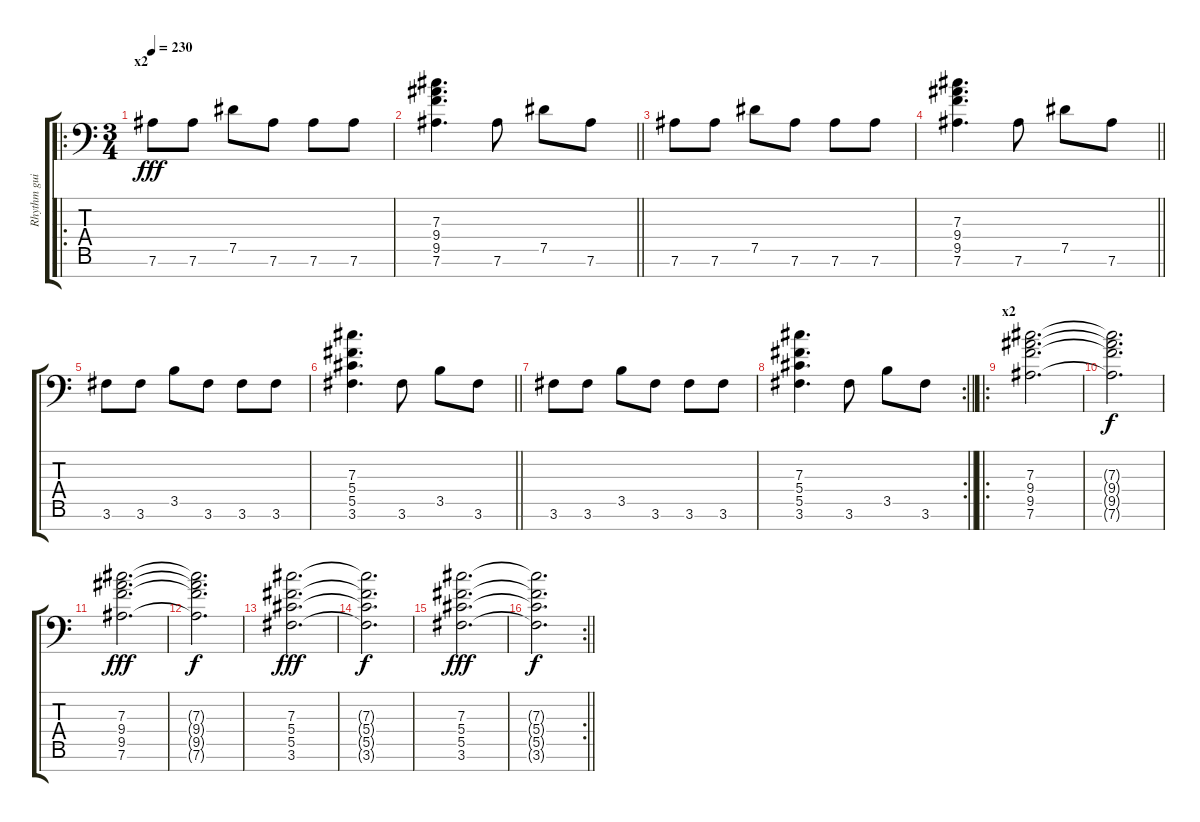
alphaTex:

\track ("Rhythm guitar" "Rhythm gui") {instrument distortionguitar}
\staff {score tabs}
\tuning (Eb4 Bb3 Gb3 Db3 Ab2 Eb2 Ab1) {hide}
\ro
\ts (3 4)
\section ("" "x2")
\tempo 230
\clef f4
\ks c
7.6.8{dy fff} 7.6.8 7.5.8 7.6.8 7.6.8 7.6.8 |
\barLineRight lightlight
(7.3 9.4 9.5 7.6).4{d} 7.6.8 7.5.8 7.6.8 |
7.6.8 7.6.8 7.5.8 7.6.8 7.6.8 7.6.8 |
\barLineRight lightlight
(7.3 9.4 9.5 7.6).4{d} 7.6.8 7.5.8 7.6.8 |
3.6.8 3.6.8 3.5.8 3.6.8 3.6.8 3.6.8 |
\barLineRight lightlight
(7.3 5.4 5.5 3.6).4{d} 3.6.8 3.5.8 3.6.8 |
3.6.8 3.6.8 3.5.8 3.6.8 3.6.8 3.6.8 |
\rc 2
\barLineRight lightlight
(7.3 5.4 5.5 3.6).4{d} 3.6.8 3.5.8 3.6.8 |
\ro
\section ("" "x2")
(7.3 9.4 9.5 7.6).2{d} |
(7.3{t} 9.4{t} 9.5{t} 7.6{t}).2{d dy f} |
(7.3 9.4 9.5 7.6).2{d dy fff} |
(7.3{t} 9.4{t} 9.5{t} 7.6{t}).2{d dy f} |
(7.3 5.4 5.5 3.6).2{d dy fff} |
(7.3{t} 5.4{t} 5.5{t} 3.6{t}).2{d dy f} |
(7.3 5.4 5.5 3.6).2{d dy fff} |
\rc 2
\barLineRight lightlight
(7.3{t} 5.4{t} 5.5{t} 3.6{t}).2{d dy f}
